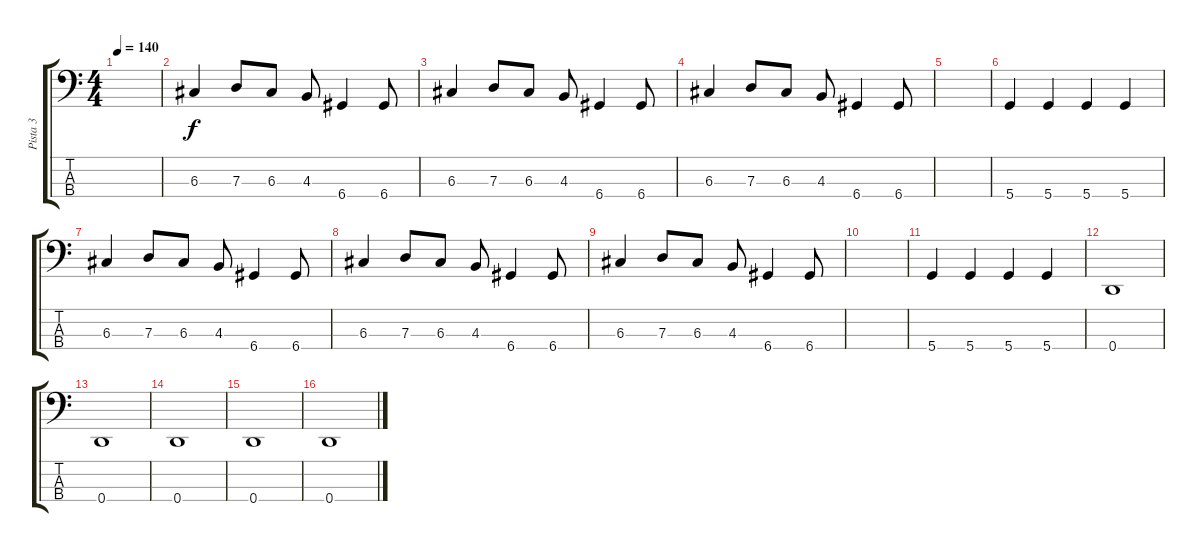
\track ("Pista 3" "Pista 3") {instrument synthbass2}
\staff {score tabs}
\tuning (F2 C2 G1 D1) {hide}
\ts (4 4)
\tempo 140
\clef f4
\ks c
|
6.3.4 7.3.8 6.3.8 4.3.8 6.4.4 6.4.8 |
6.3.4 7.3.8 6.3.8 4.3.8 6.4.4 6.4.8 |
6.3.4 7.3.8 6.3.8 4.3.8 6.4.4 6.4.8 |
|
5.4.4 5.4.4 5.4.4 5.4.4 |
6.3.4 7.3.8 6.3.8 4.3.8 6.4.4 6.4.8 |
6.3.4 7.3.8 6.3.8 4.3.8 6.4.4 6.4.8 |
6.3.4 7.3.8 6.3.8 4.3.8 6.4.4 6.4.8 |
|
5.4.4 5.4.4 5.4.4 5.4.4 |
0.4.1 |
0.4.1 |
0.4.1 |
0.4.1 |
0.4.1
